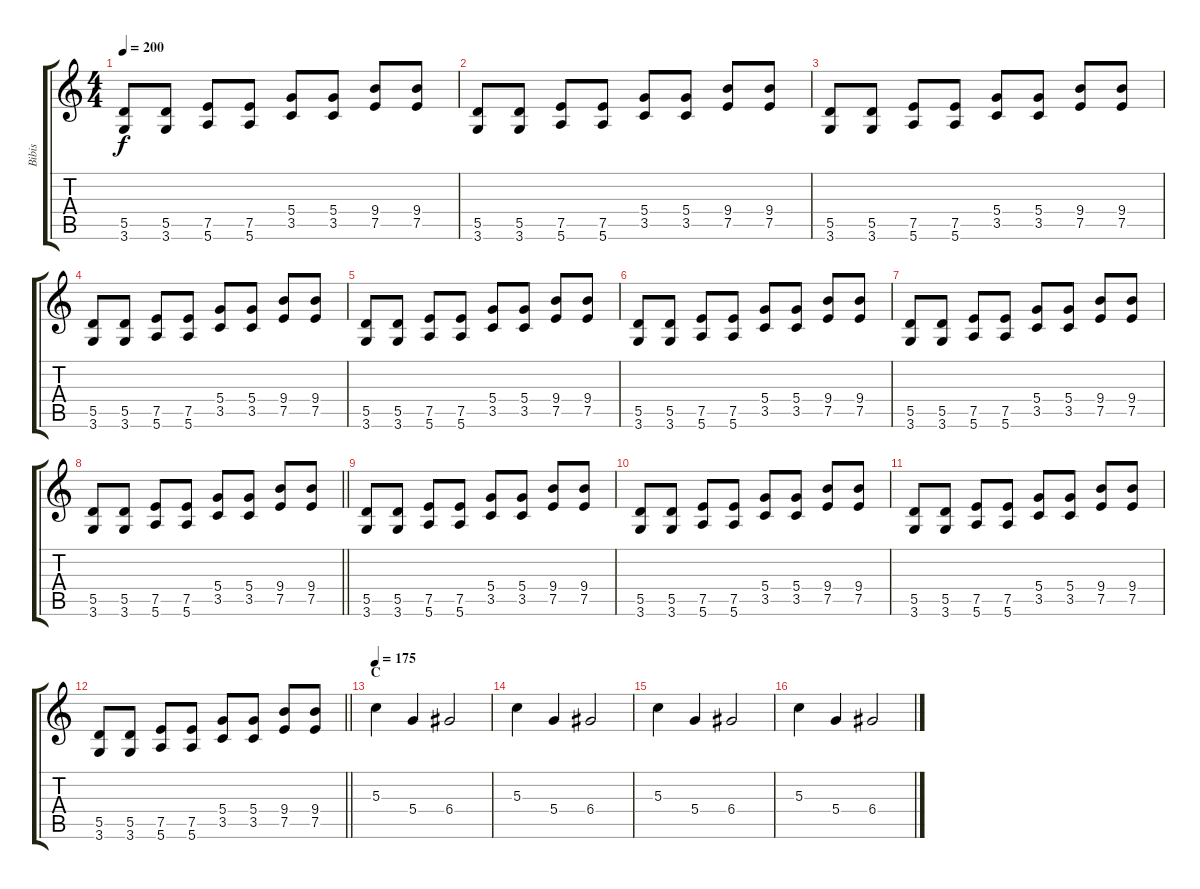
\track ("Bibis" "Bibis") {instrument overdrivenguitar}
\staff {score tabs}
\tuning (E4 B3 G3 D3 A2 E2) {hide}
\ts (4 4)
\tempo 200
\clef g2
\ks c
(5.5 3.6).8{dy f} (5.5 3.6).8 (7.5 5.6).8 (7.5 5.6).8 (5.4 3.5).8 (5.4 3.5).8 (9.4 7.5).8 (9.4 7.5).8 |
(5.5 3.6).8 (5.5 3.6).8 (7.5 5.6).8 (7.5 5.6).8 (5.4 3.5).8 (5.4 3.5).8 (9.4 7.5).8 (9.4 7.5).8 |
(5.5 3.6).8 (5.5 3.6).8 (7.5 5.6).8 (7.5 5.6).8 (5.4 3.5).8 (5.4 3.5).8 (9.4 7.5).8 (9.4 7.5).8 |
(5.5 3.6).8 (5.5 3.6).8 (7.5 5.6).8 (7.5 5.6).8 (5.4 3.5).8 (5.4 3.5).8 (9.4 7.5).8 (9.4 7.5).8 |
(5.5 3.6).8 (5.5 3.6).8 (7.5 5.6).8 (7.5 5.6).8 (5.4 3.5).8 (5.4 3.5).8 (9.4 7.5).8 (9.4 7.5).8 |
(5.5 3.6).8 (5.5 3.6).8 (7.5 5.6).8 (7.5 5.6).8 (5.4 3.5).8 (5.4 3.5).8 (9.4 7.5).8 (9.4 7.5).8 |
(5.5 3.6).8 (5.5 3.6).8 (7.5 5.6).8 (7.5 5.6).8 (5.4 3.5).8 (5.4 3.5).8 (9.4 7.5).8 (9.4 7.5).8 |
\barLineRight lightlight
(5.5 3.6).8 (5.5 3.6).8 (7.5 5.6).8 (7.5 5.6).8 (5.4 3.5).8 (5.4 3.5).8 (9.4 7.5).8 (9.4 7.5).8 |
(5.5 3.6).8 (5.5 3.6).8 (7.5 5.6).8 (7.5 5.6).8 (5.4 3.5).8 (5.4 3.5).8 (9.4 7.5).8 (9.4 7.5).8 |
(5.5 3.6).8 (5.5 3.6).8 (7.5 5.6).8 (7.5 5.6).8 (5.4 3.5).8 (5.4 3.5).8 (9.4 7.5).8 (9.4 7.5).8 |
(5.5 3.6).8 (5.5 3.6).8 (7.5 5.6).8 (7.5 5.6).8 (5.4 3.5).8 (5.4 3.5).8 (9.4 7.5).8 (9.4 7.5).8 |
\barLineRight lightlight
(5.5 3.6).8 (5.5 3.6).8 (7.5 5.6).8 (7.5 5.6).8 (5.4 3.5).8 (5.4 3.5).8 (9.4 7.5).8 (9.4 7.5).8 |
\section ("" "C")
\tempo 175
5.3.4 5.4.4 6.4.2 |
5.3.4 5.4.4 6.4.2 |
5.3.4 5.4.4 6.4.2 |
5.3.4 5.4.4 6.4.2
